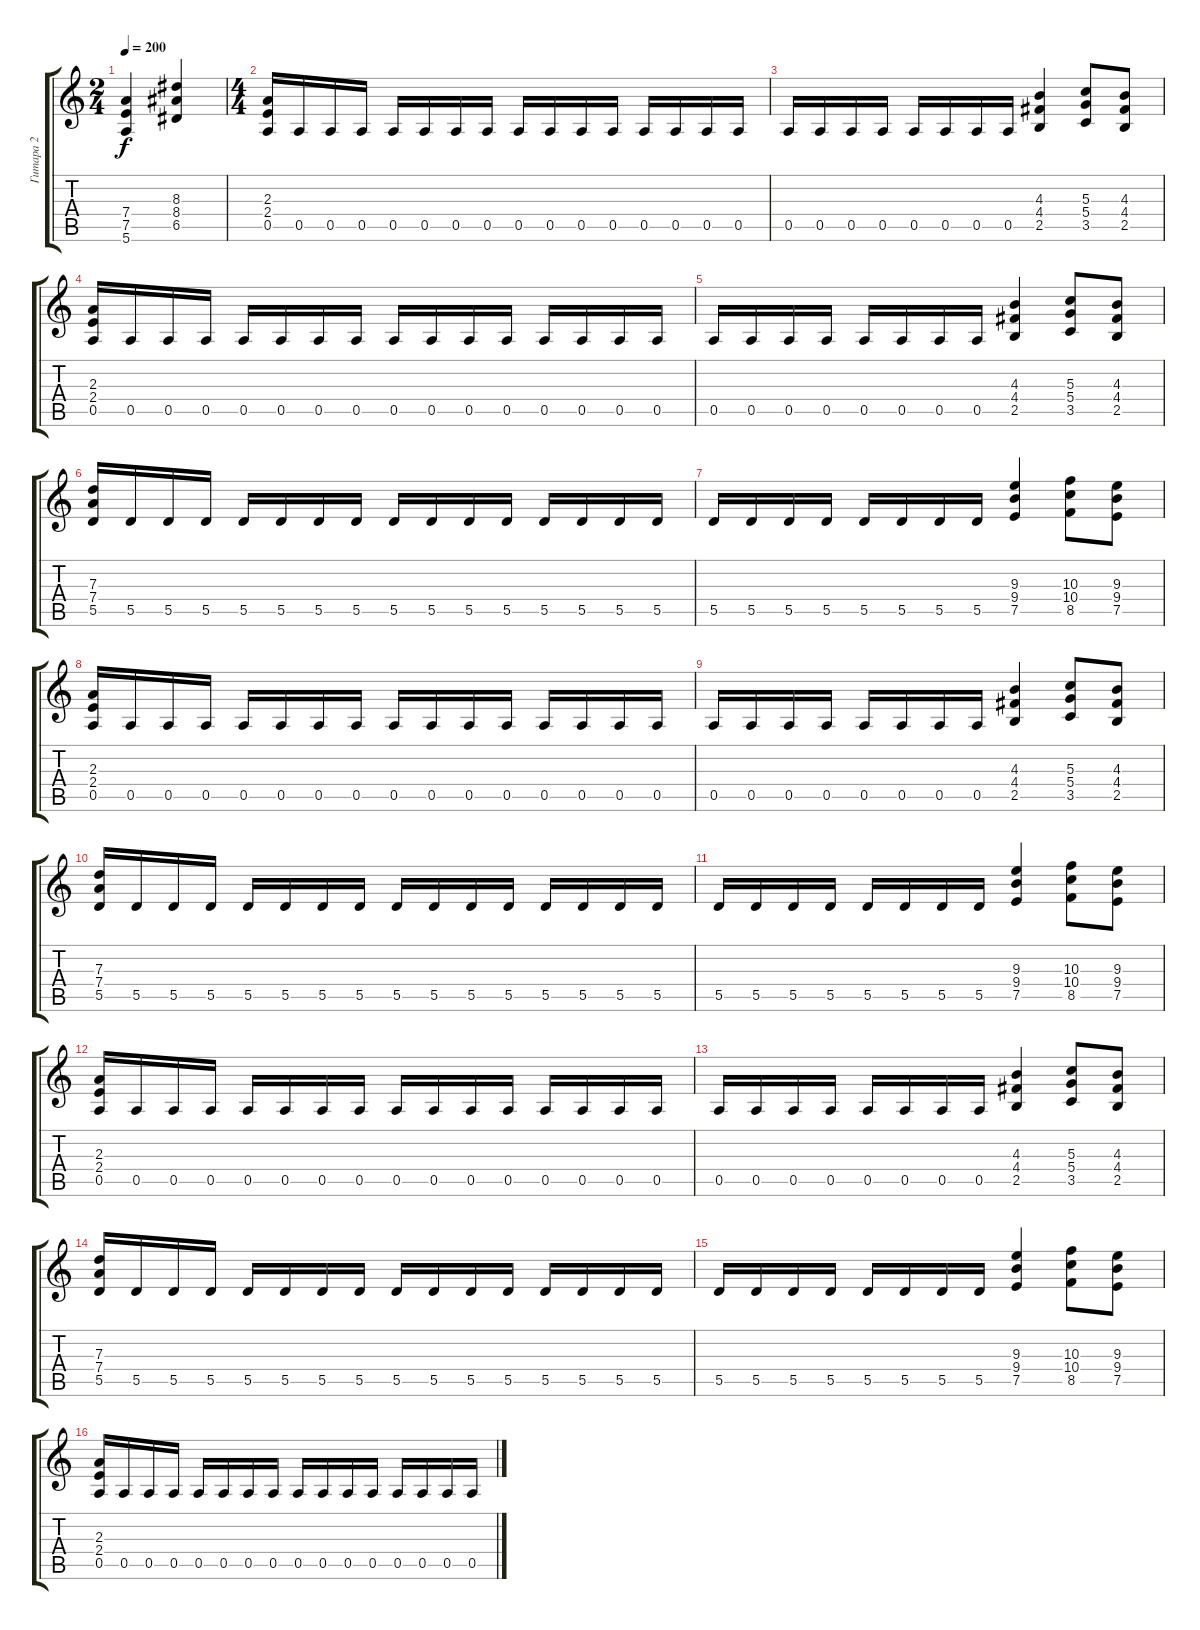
\track ("Гитара 2" "Гитара 2") {instrument distortionguitar}
\staff {score tabs}
\tuning (E4 B3 G3 D3 A2 E2) {hide}
\ts (2 4)
\tempo 200
\clef g2
\ks c
(7.4 7.5 5.6).4{dy f} (8.3 8.4 6.5).4 |
\ts (4 4)
(2.3 2.4 0.5).16 0.5.16 0.5.16 0.5.16 0.5.16 0.5.16 0.5.16 0.5.16 0.5.16 0.5.16 0.5.16 0.5.16 0.5.16 0.5.16 0.5.16 0.5.16 |
0.5.16 0.5.16 0.5.16 0.5.16 0.5.16 0.5.16 0.5.16 0.5.16 (4.3 4.4 2.5).4 (5.3 5.4 3.5).8 (4.3 4.4 2.5).8 |
(2.3 2.4 0.5).16 0.5.16 0.5.16 0.5.16 0.5.16 0.5.16 0.5.16 0.5.16 0.5.16 0.5.16 0.5.16 0.5.16 0.5.16 0.5.16 0.5.16 0.5.16 |
0.5.16 0.5.16 0.5.16 0.5.16 0.5.16 0.5.16 0.5.16 0.5.16 (4.3 4.4 2.5).4 (5.3 5.4 3.5).8 (4.3 4.4 2.5).8 |
(7.3 7.4 5.5).16 5.5.16 5.5.16 5.5.16 5.5.16 5.5.16 5.5.16 5.5.16 5.5.16 5.5.16 5.5.16 5.5.16 5.5.16 5.5.16 5.5.16 5.5.16 |
5.5.16 5.5.16 5.5.16 5.5.16 5.5.16 5.5.16 5.5.16 5.5.16 (9.3 9.4 7.5).4 (10.3 10.4 8.5).8 (9.3 9.4 7.5).8 |
(2.3 2.4 0.5).16 0.5.16 0.5.16 0.5.16 0.5.16 0.5.16 0.5.16 0.5.16 0.5.16 0.5.16 0.5.16 0.5.16 0.5.16 0.5.16 0.5.16 0.5.16 |
0.5.16 0.5.16 0.5.16 0.5.16 0.5.16 0.5.16 0.5.16 0.5.16 (4.3 4.4 2.5).4 (5.3 5.4 3.5).8 (4.3 4.4 2.5).8 |
(7.3 7.4 5.5).16 5.5.16 5.5.16 5.5.16 5.5.16 5.5.16 5.5.16 5.5.16 5.5.16 5.5.16 5.5.16 5.5.16 5.5.16 5.5.16 5.5.16 5.5.16 |
5.5.16 5.5.16 5.5.16 5.5.16 5.5.16 5.5.16 5.5.16 5.5.16 (9.3 9.4 7.5).4 (10.3 10.4 8.5).8 (9.3 9.4 7.5).8 |
(2.3 2.4 0.5).16 0.5.16 0.5.16 0.5.16 0.5.16 0.5.16 0.5.16 0.5.16 0.5.16 0.5.16 0.5.16 0.5.16 0.5.16 0.5.16 0.5.16 0.5.16 |
0.5.16 0.5.16 0.5.16 0.5.16 0.5.16 0.5.16 0.5.16 0.5.16 (4.3 4.4 2.5).4 (5.3 5.4 3.5).8 (4.3 4.4 2.5).8 |
(7.3 7.4 5.5).16 5.5.16 5.5.16 5.5.16 5.5.16 5.5.16 5.5.16 5.5.16 5.5.16 5.5.16 5.5.16 5.5.16 5.5.16 5.5.16 5.5.16 5.5.16 |
5.5.16 5.5.16 5.5.16 5.5.16 5.5.16 5.5.16 5.5.16 5.5.16 (9.3 9.4 7.5).4 (10.3 10.4 8.5).8 (9.3 9.4 7.5).8 |
(2.3 2.4 0.5).16 0.5.16 0.5.16 0.5.16 0.5.16 0.5.16 0.5.16 0.5.16 0.5.16 0.5.16 0.5.16 0.5.16 0.5.16 0.5.16 0.5.16 0.5.16
